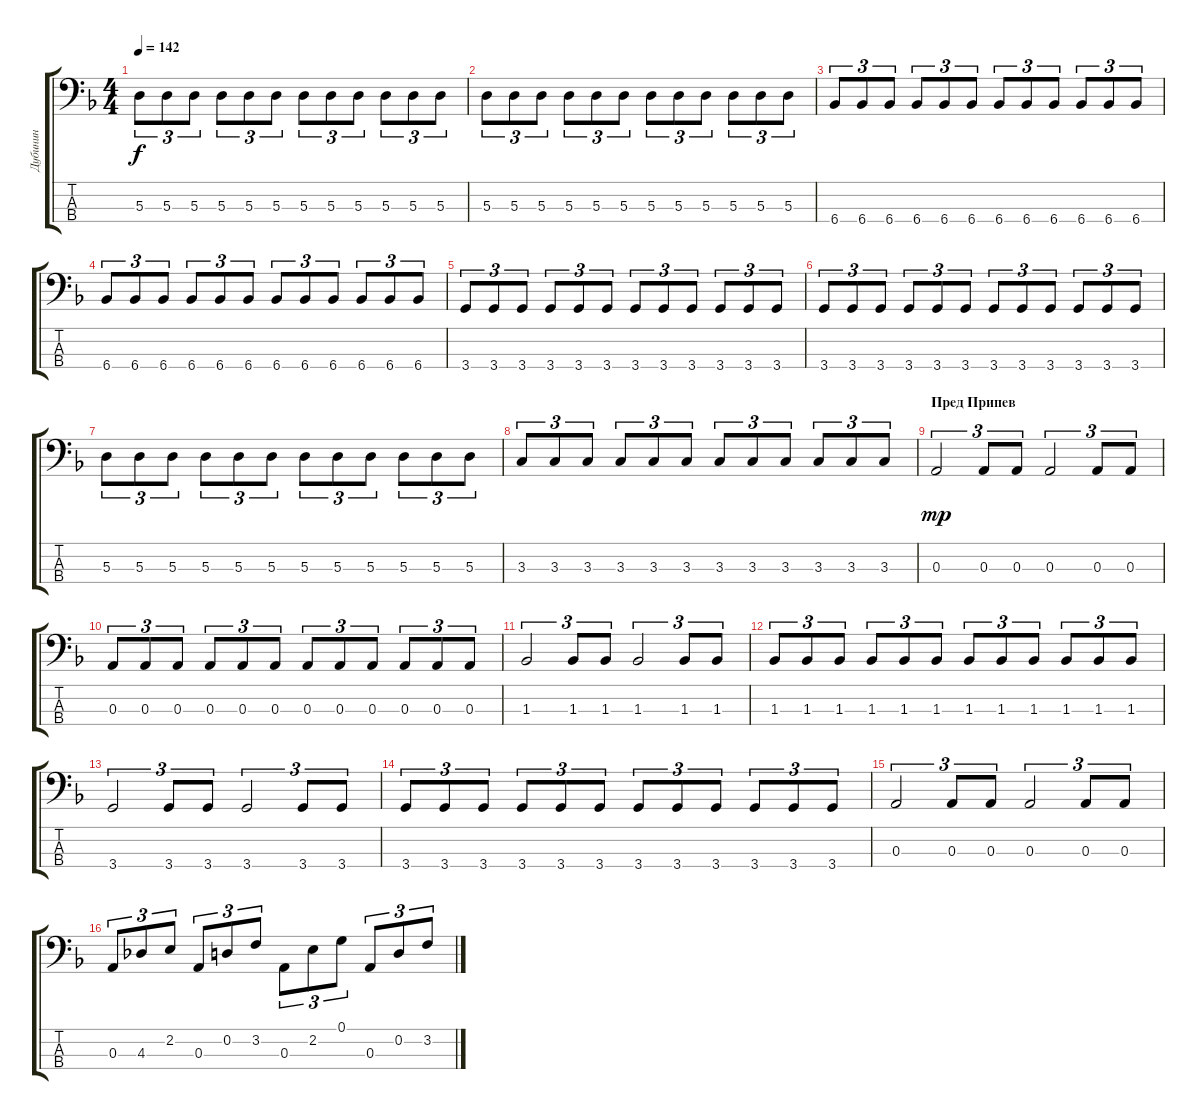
\track ("Дубинин" "Дубинин") {instrument electricbassfinger}
\staff {score tabs}
\tuning (G2 D2 A1 E1) {hide}
\ts (4 4)
\tempo 142
\clef f4
\ks dminor
5.3.8{tu (3 2) dy f} 5.3.8{tu (3 2)} 5.3.8{tu (3 2)} 5.3.8{tu (3 2)} 5.3.8{tu (3 2)} 5.3.8{tu (3 2)} 5.3.8{tu (3 2)} 5.3.8{tu (3 2)} 5.3.8{tu (3 2)} 5.3.8{tu (3 2)} 5.3.8{tu (3 2)} 5.3.8{tu (3 2)} |
5.3.8{tu (3 2)} 5.3.8{tu (3 2)} 5.3.8{tu (3 2)} 5.3.8{tu (3 2)} 5.3.8{tu (3 2)} 5.3.8{tu (3 2)} 5.3.8{tu (3 2)} 5.3.8{tu (3 2)} 5.3.8{tu (3 2)} 5.3.8{tu (3 2)} 5.3.8{tu (3 2)} 5.3.8{tu (3 2)} |
6.4.8{tu (3 2)} 6.4.8{tu (3 2)} 6.4.8{tu (3 2)} 6.4.8{tu (3 2)} 6.4.8{tu (3 2)} 6.4.8{tu (3 2)} 6.4.8{tu (3 2)} 6.4.8{tu (3 2)} 6.4.8{tu (3 2)} 6.4.8{tu (3 2)} 6.4.8{tu (3 2)} 6.4.8{tu (3 2)} |
6.4.8{tu (3 2)} 6.4.8{tu (3 2)} 6.4.8{tu (3 2)} 6.4.8{tu (3 2)} 6.4.8{tu (3 2)} 6.4.8{tu (3 2)} 6.4.8{tu (3 2)} 6.4.8{tu (3 2)} 6.4.8{tu (3 2)} 6.4.8{tu (3 2)} 6.4.8{tu (3 2)} 6.4.8{tu (3 2)} |
3.4.8{tu (3 2)} 3.4.8{tu (3 2)} 3.4.8{tu (3 2)} 3.4.8{tu (3 2)} 3.4.8{tu (3 2)} 3.4.8{tu (3 2)} 3.4.8{tu (3 2)} 3.4.8{tu (3 2)} 3.4.8{tu (3 2)} 3.4.8{tu (3 2)} 3.4.8{tu (3 2)} 3.4.8{tu (3 2)} |
3.4.8{tu (3 2)} 3.4.8{tu (3 2)} 3.4.8{tu (3 2)} 3.4.8{tu (3 2)} 3.4.8{tu (3 2)} 3.4.8{tu (3 2)} 3.4.8{tu (3 2)} 3.4.8{tu (3 2)} 3.4.8{tu (3 2)} 3.4.8{tu (3 2)} 3.4.8{tu (3 2)} 3.4.8{tu (3 2)} |
5.3.8{tu (3 2)} 5.3.8{tu (3 2)} 5.3.8{tu (3 2)} 5.3.8{tu (3 2)} 5.3.8{tu (3 2)} 5.3.8{tu (3 2)} 5.3.8{tu (3 2)} 5.3.8{tu (3 2)} 5.3.8{tu (3 2)} 5.3.8{tu (3 2)} 5.3.8{tu (3 2)} 5.3.8{tu (3 2)} |
3.3.8{tu (3 2)} 3.3.8{tu (3 2)} 3.3.8{tu (3 2)} 3.3.8{tu (3 2)} 3.3.8{tu (3 2)} 3.3.8{tu (3 2)} 3.3.8{tu (3 2)} 3.3.8{tu (3 2)} 3.3.8{tu (3 2)} 3.3.8{tu (3 2)} 3.3.8{tu (3 2)} 3.3.8{tu (3 2)} |
\section ("" "Пред Припев")
0.3.2{tu (3 2) dy mp} 0.3.8{tu (3 2)} 0.3.8{tu (3 2)} 0.3.2{tu (3 2)} 0.3.8{tu (3 2)} 0.3.8{tu (3 2)} |
0.3.8{tu (3 2)} 0.3.8{tu (3 2)} 0.3.8{tu (3 2)} 0.3.8{tu (3 2)} 0.3.8{tu (3 2)} 0.3.8{tu (3 2)} 0.3.8{tu (3 2)} 0.3.8{tu (3 2)} 0.3.8{tu (3 2)} 0.3.8{tu (3 2)} 0.3.8{tu (3 2)} 0.3.8{tu (3 2)} |
1.3.2{tu (3 2)} 1.3.8{tu (3 2)} 1.3.8{tu (3 2)} 1.3.2{tu (3 2)} 1.3.8{tu (3 2)} 1.3.8{tu (3 2)} |
1.3.8{tu (3 2)} 1.3.8{tu (3 2)} 1.3.8{tu (3 2)} 1.3.8{tu (3 2)} 1.3.8{tu (3 2)} 1.3.8{tu (3 2)} 1.3.8{tu (3 2)} 1.3.8{tu (3 2)} 1.3.8{tu (3 2)} 1.3.8{tu (3 2)} 1.3.8{tu (3 2)} 1.3.8{tu (3 2)} |
3.4.2{tu (3 2)} 3.4.8{tu (3 2)} 3.4.8{tu (3 2)} 3.4.2{tu (3 2)} 3.4.8{tu (3 2)} 3.4.8{tu (3 2)} |
3.4.8{tu (3 2)} 3.4.8{tu (3 2)} 3.4.8{tu (3 2)} 3.4.8{tu (3 2)} 3.4.8{tu (3 2)} 3.4.8{tu (3 2)} 3.4.8{tu (3 2)} 3.4.8{tu (3 2)} 3.4.8{tu (3 2)} 3.4.8{tu (3 2)} 3.4.8{tu (3 2)} 3.4.8{tu (3 2)} |
0.3.2{tu (3 2)} 0.3.8{tu (3 2)} 0.3.8{tu (3 2)} 0.3.2{tu (3 2)} 0.3.8{tu (3 2)} 0.3.8{tu (3 2)} |
0.3.8{tu (3 2)} 4.3.8{tu (3 2)} 2.2.8{tu (3 2)} 0.3.8{tu (3 2)} 0.2.8{tu (3 2)} 3.2.8{tu (3 2)} 0.3.8{tu (3 2)} 2.2.8{tu (3 2)} 0.1.8{tu (3 2)} 0.3.8{tu (3 2)} 0.2.8{tu (3 2)} 3.2.8{tu (3 2)}
